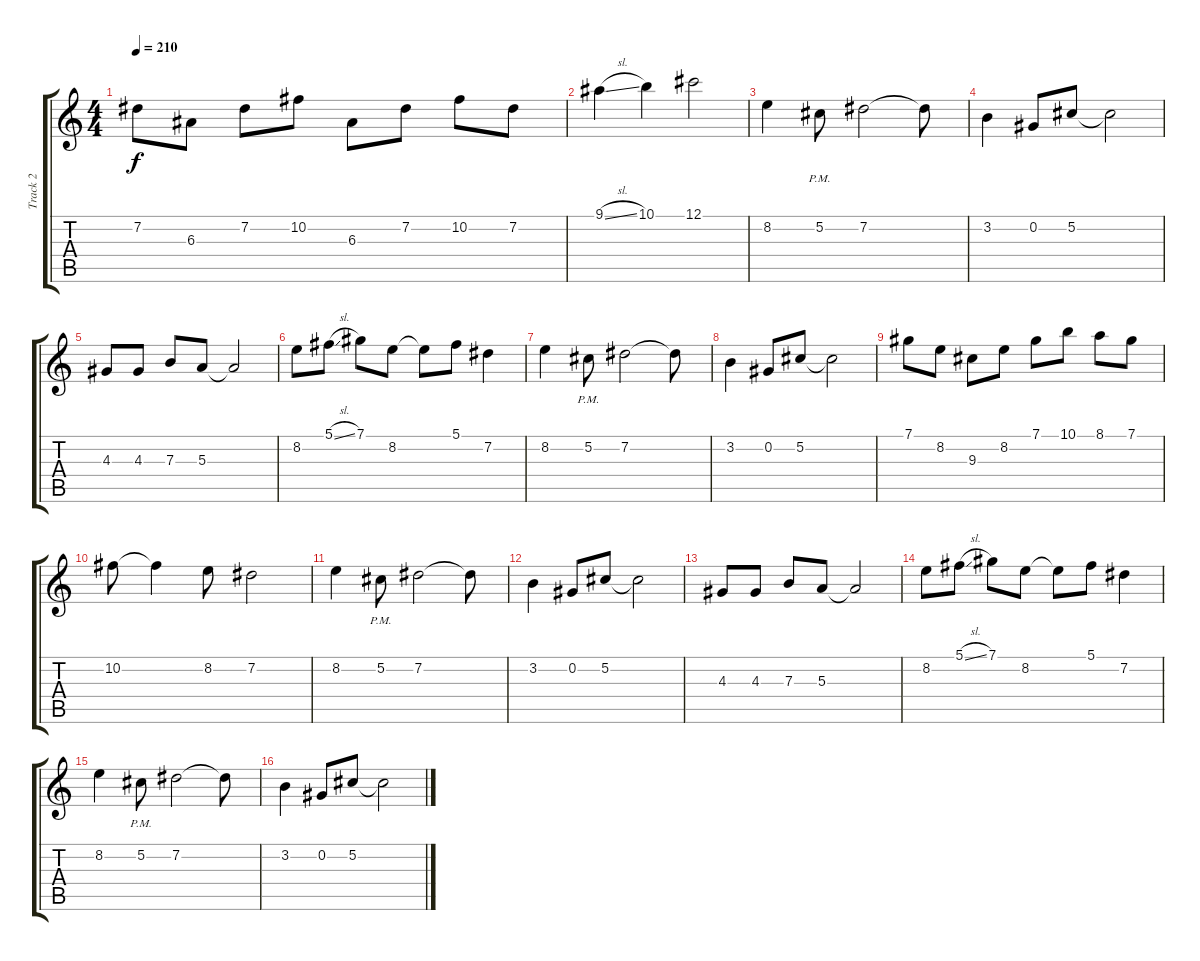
\track ("Track 2" "Track 2") {instrument distortionguitar}
\staff {score tabs}
\tuning (Db4 Ab3 E3 B2 Gb2 Db2) {hide}
\ts (4 4)
\tempo 210
\clef g2
\ks c
7.2.8{dy f} 6.3.8 7.2.8 10.2.8 6.3.8 7.2.8 10.2.8 7.2.8 |
9.1{sl}.4 10.1.4 12.1.2 |
8.2.4 5.2{pm}.8 7.2.2 7.2{t}.8 |
3.2.4 0.2.8 5.2.8 5.2{t}.2 |
4.3.8 4.3.8 7.3.8 5.3.8 5.3{t}.2 |
8.2.8 5.1{sl}.8 7.1.8 8.2.8 8.2{t}.8 5.1.8 7.2.4 |
8.2.4 5.2{pm}.8 7.2.2 7.2{t}.8 |
3.2.4 0.2.8 5.2.8 5.2{t}.2 |
7.1.8 8.2.8 9.3.8 8.2.8 7.1.8 10.1.8 8.1.8 7.1.8 |
10.2.8 10.2{t}.4 8.2.8 7.2.2 |
8.2.4 5.2{pm}.8 7.2.2 7.2{t}.8 |
3.2.4 0.2.8 5.2.8 5.2{t}.2 |
4.3.8 4.3.8 7.3.8 5.3.8 5.3{t}.2 |
8.2.8 5.1{sl}.8 7.1.8 8.2.8 8.2{t}.8 5.1.8 7.2.4 |
8.2.4 5.2{pm}.8 7.2.2 7.2{t}.8 |
3.2.4 0.2.8 5.2.8 5.2{t}.2
